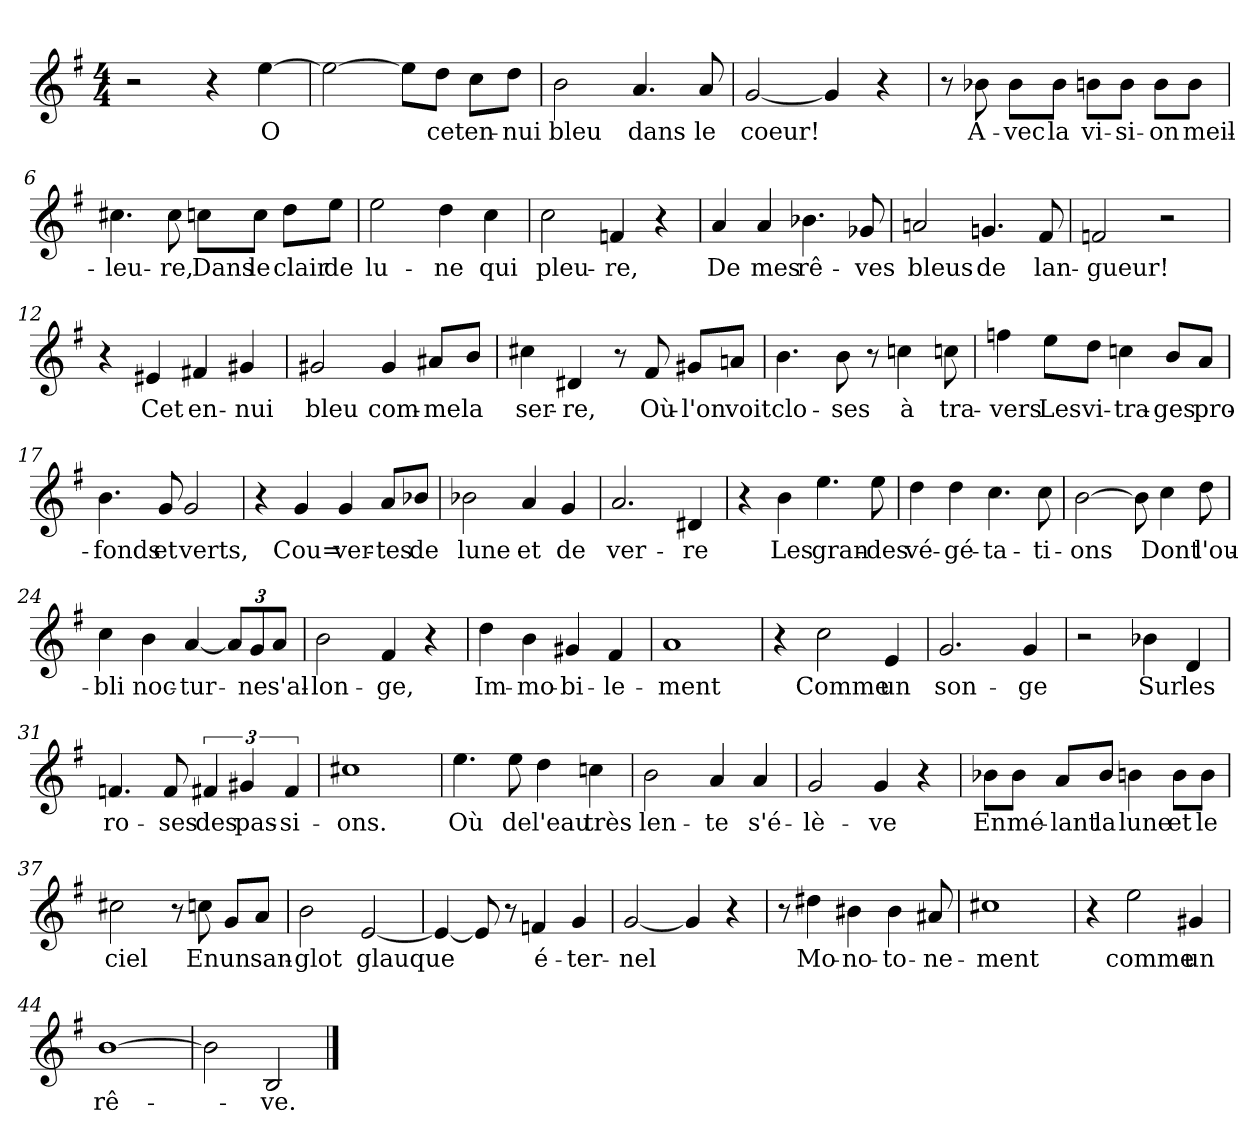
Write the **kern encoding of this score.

**kern	**text
*part1	*part1
*staff1	*staff1
*clefG2	*
*k[f#]	*
*M4/4	*
=1	=1
2r	.
4r	.
!	!LO:LY:b
[4ee\	O
=2	=2
2ee\_	.
8ee\L]	.
!	!LO:LY:b
8dd\J	cet
!	!LO:LY:b
8cc\L	en-
!	!LO:LY:b
8dd\J	-nui
=3	=3
!	!LO:LY:b
2b\	bleu
!	!LO:LY:b
4.a/	dans
!	!LO:LY:b
8a/	le
=4	=4
!	!LO:LY:b
[2g/	coeur!
4g/]	.
4r	.
=5	=5
8r	.
!	!LO:LY:b
8b-X\	A-
!	!LO:LY:b
8b-\L	-vec
!	!LO:LY:b
8b-\J	la
!	!LO:LY:b
8bn\L	vi-
!	!LO:LY:b
8b\J	-si-
!	!LO:LY:b
8b\L	-on
!	!LO:LY:b
8b\J	meil-
=6	=6
!	!LO:LY:b
4.cc#X\	-leu-
!	!LO:LY:b
8cc#\	-re,
!	!LO:LY:b
8ccn\L	Dans
!	!LO:LY:b
8cc\J	le
!	!LO:LY:b
8dd\L	clair
!	!LO:LY:b
8ee\J	de
=7	=7
!	!LO:LY:b
2ee\	lu-
!	!LO:LY:b
4dd\	-ne
!	!LO:LY:b
4cc\	qui
!!LO:LB:g=z
=8	=8
!	!LO:LY:b
2cc\	pleu-
!	!LO:LY:b
4fn/	-re,
4r	.
=9	=9
!	!LO:LY:b
4a/	De
!	!LO:LY:b
4a/	mes
!	!LO:LY:b
4.b-X\	rê-
!	!LO:LY:b
8g-X/	-ves
=10	=10
!	!LO:LY:b
2an/	bleus
!	!LO:LY:b
4.gn/	de
!	!LO:LY:b
8f#/	lan-
=11	=11
!	!LO:LY:b
2fn/	-gueur!
2r	.
=12	=12
4r	.
!	!LO:LY:b
4e#X/	Cet
!	!LO:LY:b
4f#X/	en-
!	!LO:LY:b
4g#X/	-nui
=13	=13
!	!LO:LY:b
2g#X/	bleu
!	!LO:LY:b
4g#/	com-
!	!LO:LY:b
8a#X/L	-me
!	!LO:LY:b
8b/J	la
=14	=14
!	!LO:LY:b
4cc#X\	ser-
!	!LO:LY:b
4d#X/	-re,
8r	.
!	!LO:LY:b
8f#/	Où-
!	!LO:LY:b
8g#X/L	l'on
!	!LO:LY:b
8an/J	voit
!!LO:LB:g=z
=15	=15
!	!LO:LY:b
4.b\	clo-
!	!LO:LY:b
8b\	-ses
8r	.
!	!LO:LY:b
4ccn\	à
!	!LO:LY:b
8ccn\	tra-
=16	=16
!	!LO:LY:b
4ffn\	-vers
!	!LO:LY:b
8ee\L	Les
!	!LO:LY:b
8dd\J	vi-
!	!LO:LY:b
4ccn\	-tra-
!	!LO:LY:b
8b/L	-ges
!	!LO:LY:b
8a/J	pro-
=17	=17
!	!LO:LY:b
4.b\	-fonds
!	!LO:LY:b
8g/	et
!	!LO:LY:b
2g/	verts,
=18	=18
4r	.
!	!LO:LY:b
4g/	Cou=
!	!LO:LY:b
4g/	-ver-
!	!LO:LY:b
8a/L	-tes
!	!LO:LY:b
8b-X/J	de
=19	=19
!	!LO:LY:b
2b-X\	lune
!	!LO:LY:b
4a/	et
!	!LO:LY:b
4g/	de
=20	=20
!	!LO:LY:b
2.a/	ver-
!	!LO:LY:b
4d#X/	-re
=21	=21
4r	.
!	!LO:LY:b
4b\	Les
!	!LO:LY:b
4.ee\	gran-
!	!LO:LY:b
8ee\	-des
!!LO:LB:g=z
=22	=22
!	!LO:LY:b
4dd\	vé-
!	!LO:LY:b
4dd\	-gé-
!	!LO:LY:b
4.cc\	-ta-
!	!LO:LY:b
8cc\	-ti-
=23	=23
!	!LO:LY:b
[2b\	-ons
8b\]	.
!	!LO:LY:b
4cc\	Dont
!	!LO:LY:b
8dd\	l'ou-
=24	=24
!	!LO:LY:b
4cc\	-bli
!	!LO:LY:b
4b\	noc-
!	!LO:LY:b
[4a/	-tur-
12a/L]	.
!	!LO:LY:b
12g/	-ne
!	!LO:LY:b
12a/J	s'al-
=25	=25
!	!LO:LY:b
2b\	-lon-
!	!LO:LY:b
4f#/	-ge,
4r	.
=26	=26
!	!LO:LY:b
4dd\	Im-
!	!LO:LY:b
4b\	-mo-
!	!LO:LY:b
4g#X/	-bi-
!	!LO:LY:b
4f#/	-le-
=27	=27
!	!LO:LY:b
1a	-ment
=28	=28
4r	.
!	!LO:LY:b
2cc\	Comme
!	!LO:LY:b
4e/	un
=29	=29
!	!LO:LY:b
2.g/	son-
!	!LO:LY:b
4g/	-ge
=30	=30
2r	.
!	!LO:LY:b
4b-X\	Sur
!	!LO:LY:b
4d/	les
!!LO:LB:g=z
=31	=31
!	!LO:LY:b
4.fn/	ro-
!	!LO:LY:b
8f/	-ses
!	!LO:LY:b
6f#X/	des
!	!LO:LY:b
6g#X/	pas-
!	!LO:LY:b
6f#/	-si-
=32	=32
!	!LO:LY:b
1cc#X	-ons.
=33	=33
!	!LO:LY:b
4.ee\	Où
!	!LO:LY:b
8ee\	de
!	!LO:LY:b
4dd\	l'eau
!	!LO:LY:b
4ccn\	très
=34	=34
!	!LO:LY:b
2b\	len-
!	!LO:LY:b
4a/	-te
!	!LO:LY:b
4a/	s'é-
=35	=35
!	!LO:LY:b
2g/	-lè-
!	!LO:LY:b
4g/	-ve
4r	.
=36	=36
!	!LO:LY:b
8b-X\L	En
!	!LO:LY:b
8b-\J	mé-
!	!LO:LY:b
8a/L	-lant
!	!LO:LY:b
8b-/J	la
!	!LO:LY:b
4bn\	lune
!	!LO:LY:b
8b\L	et
!	!LO:LY:b
8b\J	le
=37	=37
!	!LO:LY:b
2cc#X\	ciel
8r	.
!	!LO:LY:b
8ccn\	En
!	!LO:LY:b
8g/L	un
!	!LO:LY:b
8a/J	san-
=38	=38
!	!LO:LY:b
2b\	-glot
!	!LO:LY:b
[2e/	glauque
!!LO:LB:g=z
=39	=39
4e/_	.
8e/]	.
8r	.
!	!LO:LY:b
4fn/	é-
!	!LO:LY:b
4g/	-ter-
=40	=40
!	!LO:LY:b
[2g/	-nel
4g/]	.
4r	.
=41	=41
8r	.
!	!LO:LY:b
4dd#X\	Mo-
!	!LO:LY:b
4b#X\	-no-
!	!LO:LY:b
4b#\	-to-
!	!LO:LY:b
8a#X/	-ne-
=42	=42
!	!LO:LY:b
1cc#X	-ment
=43	=43
4r	.
!	!LO:LY:b
2ee\	comme
!	!LO:LY:b
4g#X/	un
=44	=44
!	!LO:LY:b
[1b	rê-
=45	=45
2b\]	.
!	!LO:LY:b
2B/	-ve.
==	==
*-	*-
